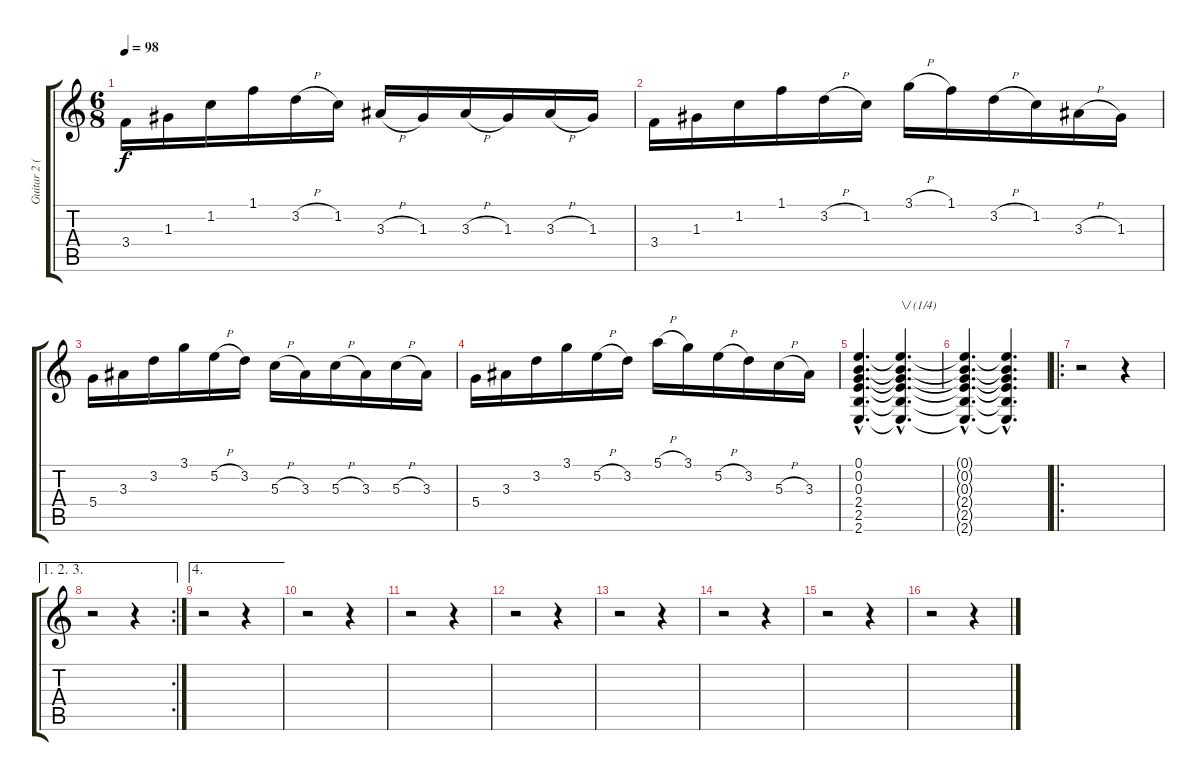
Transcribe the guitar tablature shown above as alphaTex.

\track ("Guitar 2 (electric)" "Guitar 2 (") {instrument electricguitarclean}
\staff {score tabs}
\tuning (E4 B3 G3 D3 A2 D2) {hide}
\ts (6 8)
\tempo 98
\clef g2
\ks c
3.4.16{dy f instrument electricguitarclean} 1.3.16 1.2.16 1.1.16 3.2{h}.16 1.2.16 3.3{h}.16 1.3.16 3.3{h}.16 1.3.16 3.3{h}.16 1.3.16 |
3.4.16 1.3.16 1.2.16 1.1.16 3.2{h}.16 1.2.16 3.1{h}.16 1.1.16 3.2{h}.16 1.2.16 3.3{h}.16 1.3.16 |
5.4.16 3.3.16 3.2.16 3.1.16 5.2{h}.16 3.2.16 5.3{h}.16 3.3.16 5.3{h}.16 3.3.16 5.3{h}.16 3.3.16 |
5.4.16 3.3.16 3.2.16 3.1.16 5.2{h}.16 3.2.16 5.1{h}.16 3.1.16 5.2{h}.16 3.2.16 5.3{h}.16 3.3.16 |
(0.1{hac} 0.2{hac} 0.3{hac} 2.4{hac} 2.5{hac} 2.6{hac}).4{d} (0.1{hac t} 0.2{hac t} 0.3{hac t} 2.4{hac t} 2.5{hac t} 2.6{hac t}).4{d txt "\\/ (1/4)"} |
(0.1{hac t} 0.2{hac t} 0.3{hac t} 2.4{hac t} 2.5{hac t} 2.6{hac t}).4{d} (0.1{hac t} 0.2{hac t} 0.3{hac t} 2.4{hac t} 2.5{hac t} 2.6{hac t}).4{d} |
\ro
r.2 r.4 |
\ae (1 2 3)
\rc 2
r.2 r.4 |
\ae 4
r.2 r.4 |
r.2 r.4 |
r.2 r.4 |
r.2 r.4 |
r.2 r.4 |
r.2 r.4 |
r.2 r.4 |
r.2 r.4
